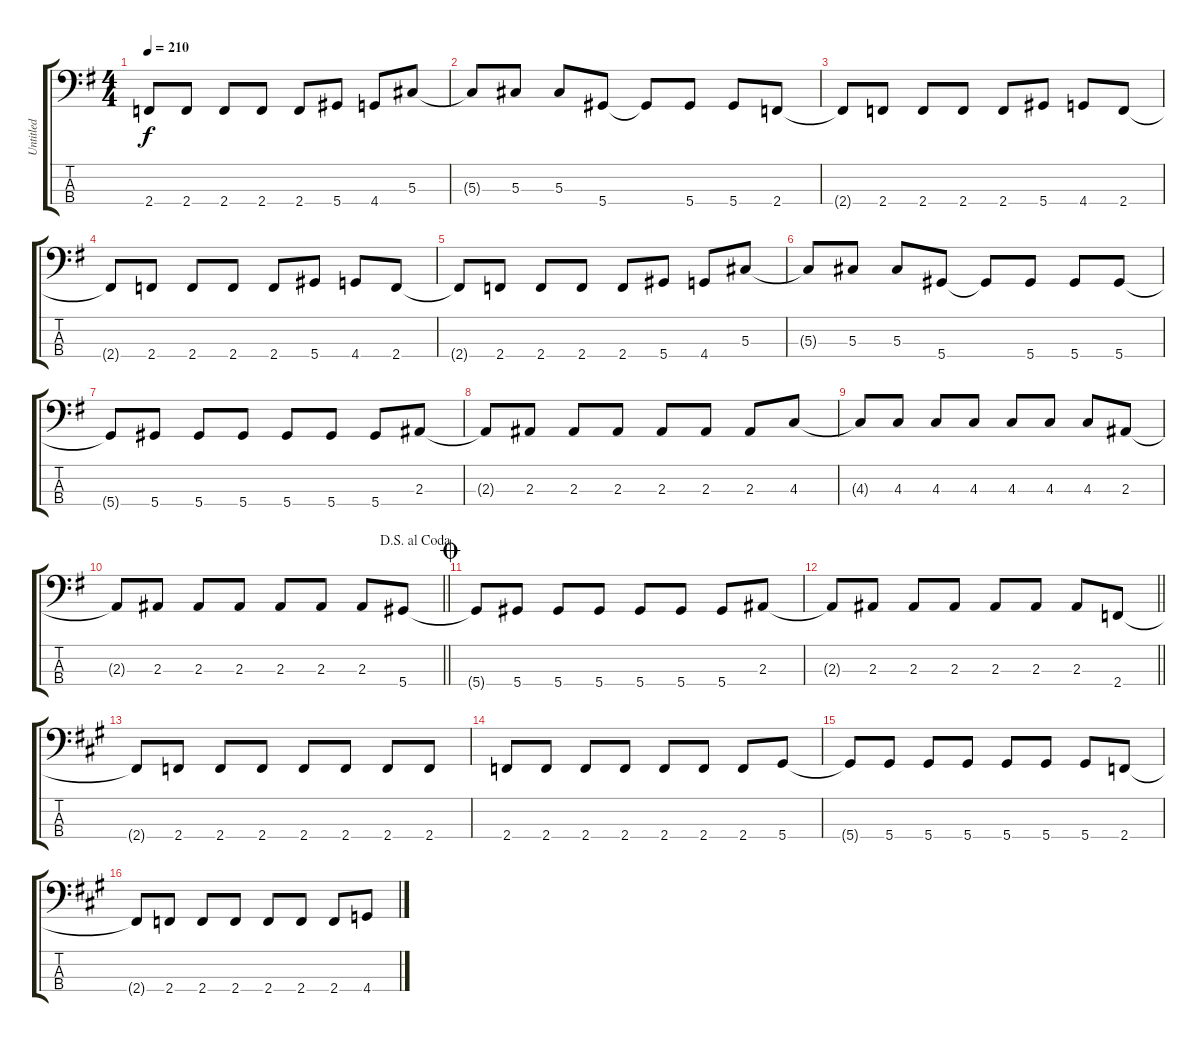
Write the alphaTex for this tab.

\track ("Untitled" "Untitled") {instrument electricbassfinger}
\staff {score tabs}
\tuning (Gb2 Db2 Ab1 Eb1) {hide}
\ts (4 4)
\tempo 210
\clef f4
\ks g
2.4{t}.8{dy f} 2.4.8 2.4.8 2.4.8 2.4.8 5.4.8 4.4.8 5.3.8 |
5.3{t}.8 5.3.8 5.3.8 5.4.8 5.4{t}.8 5.4.8 5.4.8 2.4.8 |
2.4{t}.8 2.4.8 2.4.8 2.4.8 2.4.8 5.4.8 4.4.8 2.4.8 |
2.4{t}.8 2.4.8 2.4.8 2.4.8 2.4.8 5.4.8 4.4.8 2.4.8 |
2.4{t}.8 2.4.8 2.4.8 2.4.8 2.4.8 5.4.8 4.4.8 5.3.8 |
5.3{t}.8 5.3.8 5.3.8 5.4.8 5.4{t}.8 5.4.8 5.4.8 5.4.8 |
5.4{t}.8 5.4.8 5.4.8 5.4.8 5.4.8 5.4.8 5.4.8 2.3.8 |
2.3{t}.8 2.3.8 2.3.8 2.3.8 2.3.8 2.3.8 2.3.8 4.3.8 |
4.3{t}.8 4.3.8 4.3.8 4.3.8 4.3.8 4.3.8 4.3.8 2.3.8 |
\jump dalsegnoalcoda
\barLineRight lightlight
2.3{t}.8 2.3.8 2.3.8 2.3.8 2.3.8 2.3.8 2.3.8 5.4.8 |
\jump coda
5.4{t}.8 5.4.8 5.4.8 5.4.8 5.4.8 5.4.8 5.4.8 2.3.8 |
\barLineRight lightlight
2.3{t}.8 2.3.8 2.3.8 2.3.8 2.3.8 2.3.8 2.3.8 2.4.8 |
\ks a
2.4{t}.8 2.4.8 2.4.8 2.4.8 2.4.8 2.4.8 2.4.8 2.4.8 |
2.4.8 2.4.8 2.4.8 2.4.8 2.4.8 2.4.8 2.4.8 5.4.8 |
5.4{t}.8 5.4.8 5.4.8 5.4.8 5.4.8 5.4.8 5.4.8 2.4.8 |
2.4{t}.8 2.4.8 2.4.8 2.4.8 2.4.8 2.4.8 2.4.8 4.4.8
